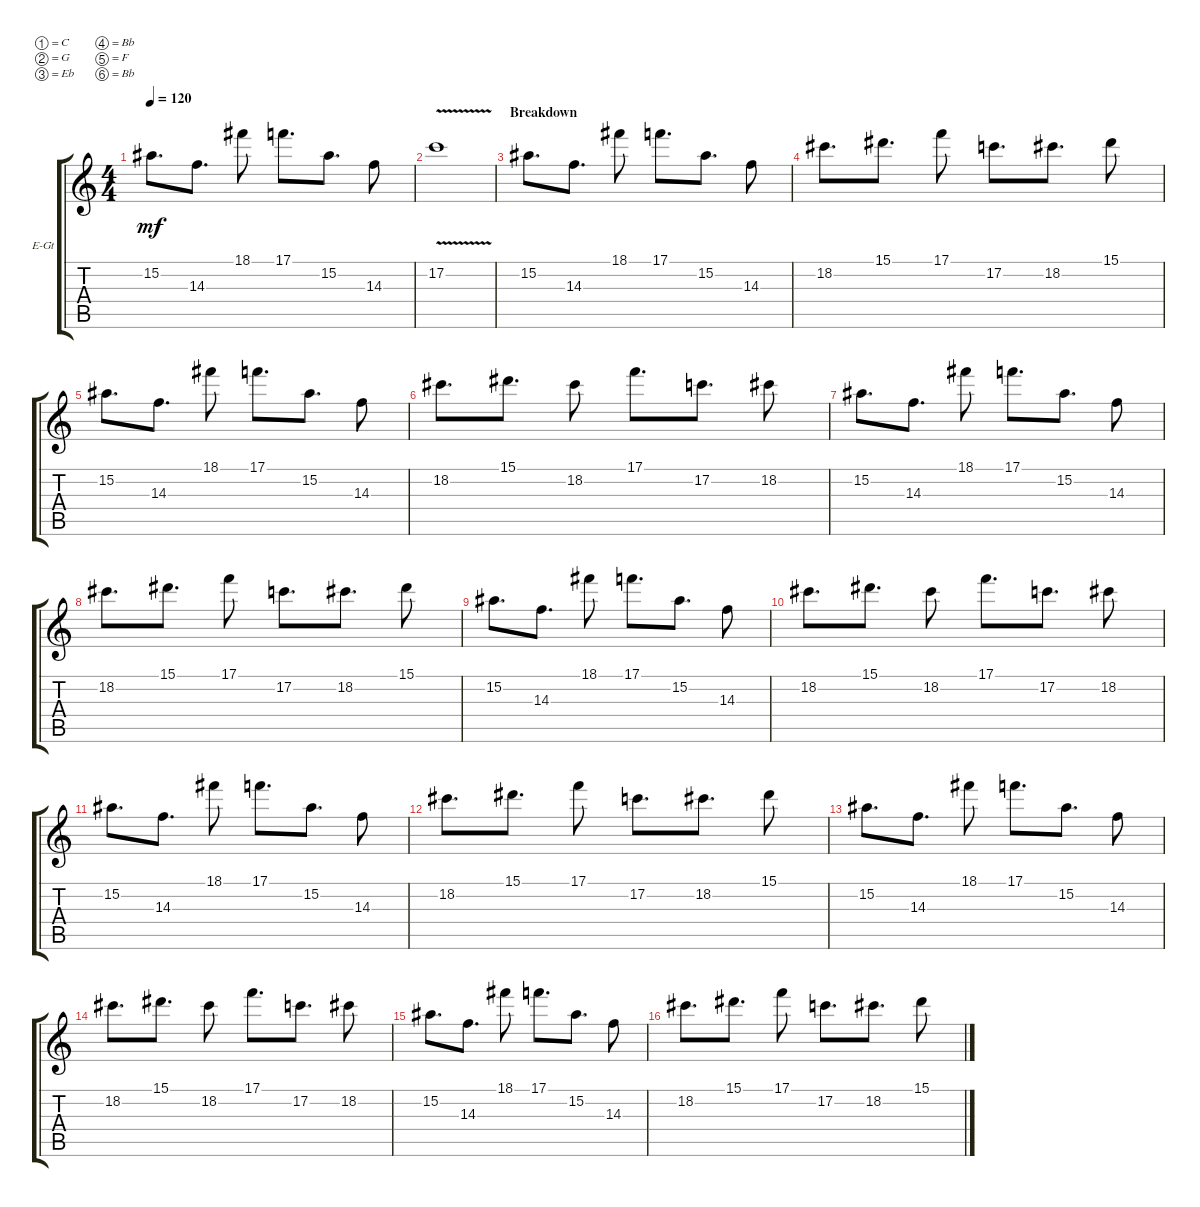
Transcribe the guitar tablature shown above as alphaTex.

\bracketExtendMode groupsimilarinstruments
\firstSystemTrackNameOrientation horizontal
\otherSystemsTrackNameOrientation horizontal
\track ("Lead" "E-Gt") {instrument distortionguitar}
\staff {score tabs}
\tuning (C4 G3 Eb3 Bb2 F2 Bb1)
\ts (4 4)
\tempo 120
\clef g2
\ks c
15.2.8{d dy mf} 14.3.8{d} 18.1.8 17.1.8{d} 15.2.8{d} 14.3.8 |
17.2{v}.1 |
\section ("" "Breakdown")
15.2.8{d} 14.3.8{d} 18.1.8 17.1.8{d} 15.2.8{d} 14.3.8 |
18.2.8{d} 15.1.8{d} 17.1.8 17.2.8{d} 18.2.8{d} 15.1.8 |
15.2.8{d} 14.3.8{d} 18.1.8 17.1.8{d} 15.2.8{d} 14.3.8 |
18.2.8{d} 15.1.8{d} 18.2.8 17.1.8{d} 17.2.8{d} 18.2.8 |
15.2.8{d} 14.3.8{d} 18.1.8 17.1.8{d} 15.2.8{d} 14.3.8 |
18.2.8{d} 15.1.8{d} 17.1.8 17.2.8{d} 18.2.8{d} 15.1.8 |
15.2.8{d} 14.3.8{d} 18.1.8 17.1.8{d} 15.2.8{d} 14.3.8 |
18.2.8{d} 15.1.8{d} 18.2.8 17.1.8{d} 17.2.8{d} 18.2.8 |
15.2.8{d} 14.3.8{d} 18.1.8 17.1.8{d} 15.2.8{d} 14.3.8 |
18.2.8{d} 15.1.8{d} 17.1.8 17.2.8{d} 18.2.8{d} 15.1.8 |
15.2.8{d} 14.3.8{d} 18.1.8 17.1.8{d} 15.2.8{d} 14.3.8 |
18.2.8{d} 15.1.8{d} 18.2.8 17.1.8{d} 17.2.8{d} 18.2.8 |
15.2.8{d} 14.3.8{d} 18.1.8 17.1.8{d} 15.2.8{d} 14.3.8 |
18.2.8{d} 15.1.8{d} 17.1.8 17.2.8{d} 18.2.8{d} 15.1.8
